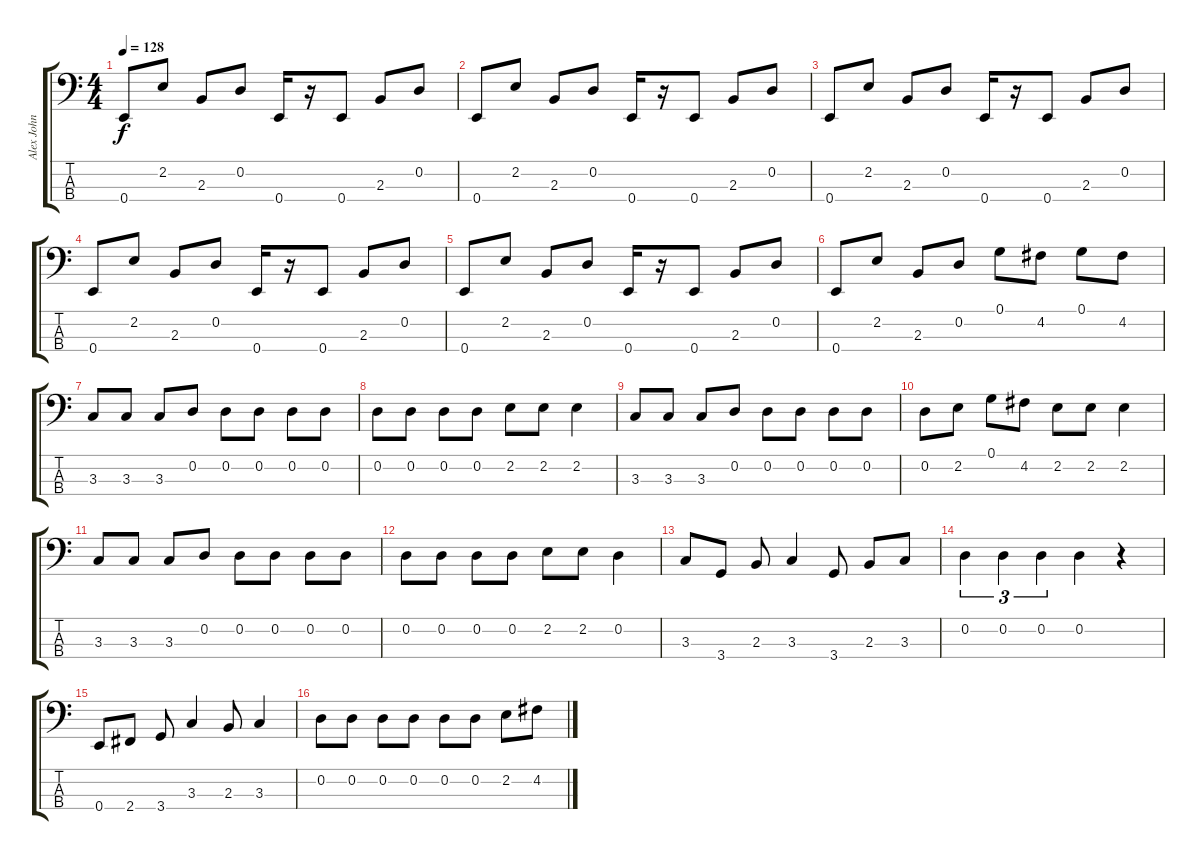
\track ("Alex John Such" "Alex John ") {instrument electricbassfinger}
\staff {score tabs}
\tuning (G2 D2 A1 E1) {hide}
\ts (4 4)
\tempo 128
\clef f4
\ks c
0.4.8{dy f} 2.2.8 2.3.8 0.2.8 0.4.16 r.16 0.4.8 2.3.8 0.2.8 |
0.4.8 2.2.8 2.3.8 0.2.8 0.4.16 r.16 0.4.8 2.3.8 0.2.8 |
0.4.8 2.2.8 2.3.8 0.2.8 0.4.16 r.16 0.4.8 2.3.8 0.2.8 |
0.4.8 2.2.8 2.3.8 0.2.8 0.4.16 r.16 0.4.8 2.3.8 0.2.8 |
0.4.8 2.2.8 2.3.8 0.2.8 0.4.16 r.16 0.4.8 2.3.8 0.2.8 |
0.4.8 2.2.8 2.3.8 0.2.8 0.1.8 4.2.8 0.1.8 4.2.8 |
3.3.8 3.3.8 3.3.8 0.2.8 0.2.8 0.2.8 0.2.8 0.2.8 |
0.2.8 0.2.8 0.2.8 0.2.8 2.2.8 2.2.8 2.2.4 |
3.3.8 3.3.8 3.3.8 0.2.8 0.2.8 0.2.8 0.2.8 0.2.8 |
0.2.8 2.2.8 0.1.8 4.2.8 2.2.8 2.2.8 2.2.4 |
3.3.8 3.3.8 3.3.8 0.2.8 0.2.8 0.2.8 0.2.8 0.2.8 |
0.2.8 0.2.8 0.2.8 0.2.8 2.2.8 2.2.8 0.2.4 |
3.3.8 3.4.8 2.3.8 3.3.4 3.4.8 2.3.8 3.3.8 |
0.2.4{tu (3 2)} 0.2.4{tu (3 2)} 0.2.4{tu (3 2)} 0.2.4 r.4 |
0.4.8 2.4.8 3.4.8 3.3.4 2.3.8 3.3.4 |
0.2.8 0.2.8 0.2.8 0.2.8 0.2.8 0.2.8 2.2.8 4.2.8
